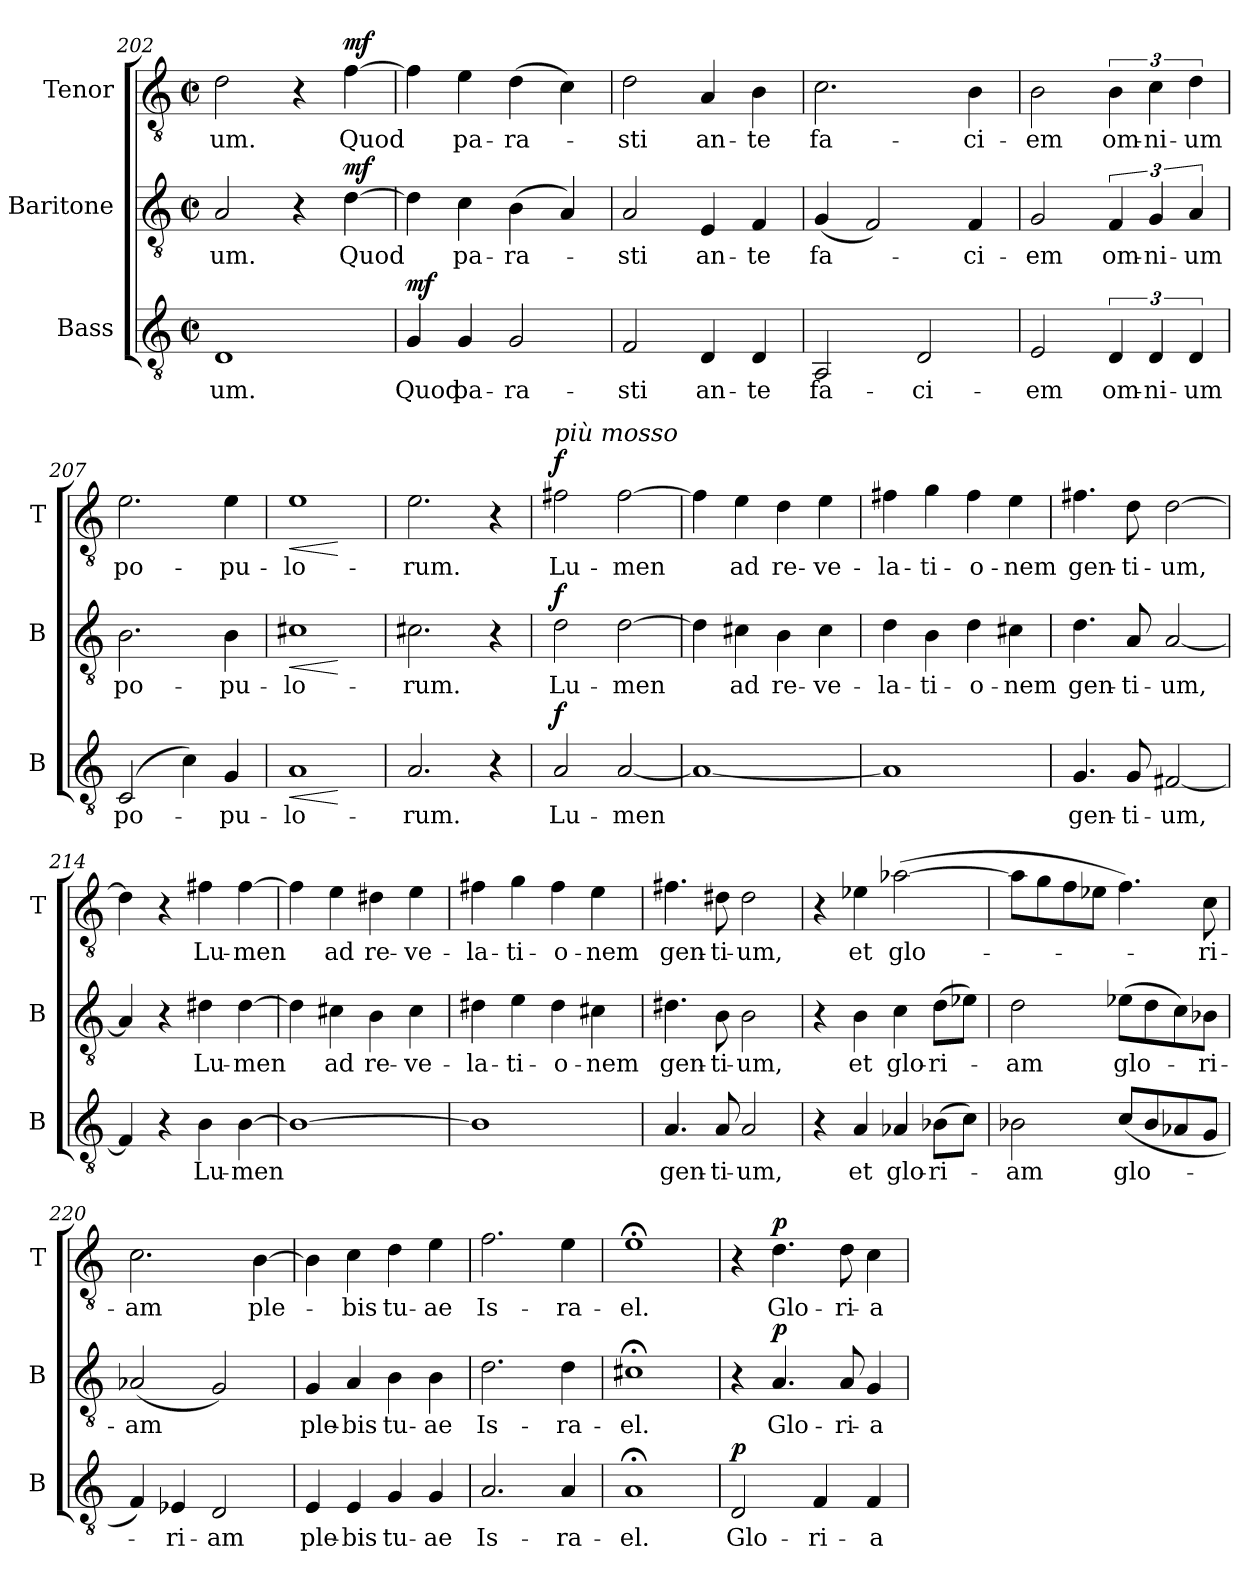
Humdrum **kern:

**kern	**text	**dynam	**kern	**text	**dynam	**kern	**text	**dynam
*part3	*part3	*part3	*part2	*part2	*part2	*part1	*part1	*part1
*staff3	*staff3	*staff3	*staff2	*staff2	*staff2	*staff1	*staff1	*staff1
*I"Bass	*	*	*I"Baritone	*	*	*I"Tenor	*	*
*I'B	*	*	*I'B	*	*	*I'T	*	*
*clefGv2	*	*	*clefGv2	*	*	*clefGv2	*	*
*k[]	*	*	*k[]	*	*	*k[]	*	*
*C:	*	*	*C:	*	*	*C:	*	*
*M2/2	*	*	*M2/2	*	*	*M2/2	*	*
*met(c|)	*	*	*met(c|)	*	*	*met(c|)	*	*
=202	=202	=202	=202	=202	=202	=202	=202	=202
!	!LO:LY:b	!	!	!LO:LY:b	!	!	!LO:LY:b	!
1D	-um.	.	2A/	-um.	.	2d\	-um.	.
.	.	.	4r	.	.	4r	.	.
!	!	!	!	!LO:LY:b	!LO:DY:a	!	!LO:LY:b	!LO:DY:a
.	.	.	[4d\	Quod	mf	[4f\	Quod	mf
=203	=203	=203	=203	=203	=203	=203	=203	=203
!	!LO:LY:b	!LO:DY:a	!	!	!	!	!	!
4G/	Quod	mf	4d\]	.	.	4f\]	.	.
!	!LO:LY:b	!	!	!LO:LY:b	!	!	!LO:LY:b	!
4G/	pa-	.	4c\	pa-	.	4e\	pa-	.
!	!LO:LY:b	!	!	!LO:LY:b	!	!	!LO:LY:b	!
2G/	-ra-	.	(>4B\	-ra-	.	(>4d\	-ra-	.
.	.	.	4A/)	.	.	4c\)	.	.
=204	=204	=204	=204	=204	=204	=204	=204	=204
!	!LO:LY:b	!	!	!LO:LY:b	!	!	!LO:LY:b	!
2F/	-sti	.	2A/	-sti	.	2d\	-sti	.
!	!LO:LY:b	!	!	!LO:LY:b	!	!	!LO:LY:b	!
4D/	an-	.	4E/	an-	.	4A/	an-	.
!	!LO:LY:b	!	!	!LO:LY:b	!	!	!LO:LY:b	!
4D/	-te	.	4F/	-te	.	4B\	-te	.
=205	=205	=205	=205	=205	=205	=205	=205	=205
!	!LO:LY:b	!	!	!LO:LY:b	!	!	!LO:LY:b	!
2AA/	fa-	.	(<4G/	fa-	.	2.c\	fa-	.
.	.	.	2F/)	.	.	.	.	.
!	!LO:LY:b	!	!	!	!	!	!	!
2D/	-ci-	.	.	.	.	.	.	.
!	!	!	!	!LO:LY:b	!	!	!LO:LY:b	!
.	.	.	4F/	-ci-	.	4B\	-ci-	.
=206	=206	=206	=206	=206	=206	=206	=206	=206
!	!LO:LY:b	!	!	!LO:LY:b	!	!	!LO:LY:b	!
2E/	-em	.	2G/	-em	.	2B\	-em	.
!	!LO:LY:b	!	!	!LO:LY:b	!	!	!LO:LY:b	!
6D/	om-	.	6F/	om-	.	6B\	om-	.
!	!LO:LY:b	!	!	!LO:LY:b	!	!	!LO:LY:b	!
6D/	-ni-	.	6G/	-ni-	.	6c\	-ni-	.
!	!LO:LY:b	!	!	!LO:LY:b	!	!	!LO:LY:b	!
6D/	-um	.	6A/	-um	.	6d\	-um	.
=207	=207	=207	=207	=207	=207	=207	=207	=207
!	!LO:LY:b	!	!	!LO:LY:b	!	!	!LO:LY:b	!
(>2C/	po-	.	2.B\	po-	.	2.e\	po-	.
4c\)	.	.	.	.	.	.	.	.
!	!LO:LY:b	!	!	!LO:LY:b	!	!	!LO:LY:b	!
4G/	-pu-	.	4B\	-pu-	.	4e\	-pu-	.
!!LO:PB:g=z
=208	=208	=208	=208	=208	=208	=208	=208	=208
!	!LO:LY:b	!LO:HP:b	!	!LO:LY:b	!LO:HP:b	!	!LO:LY:b	!LO:HP:b
1A	-lo-	<	1c#X	-lo-	<	1e	-lo-	<
.	.	[	.	.	[	.	.	[
=209	=209	=209	=209	=209	=209	=209	=209	=209
!	!LO:LY:b	!	!	!LO:LY:b	!	!	!LO:LY:b	!
2.A/	-rum.	.	2.c#X\	-rum.	.	2.e\	-rum.	.
4r	.	.	4r	.	.	4r	.	.
=210	=210	=210	=210	=210	=210	=210	=210	=210
!	!	!	!	!	!	!LO:TX:a:i:t=più mosso	!	!
!	!LO:LY:b	!LO:DY:a	!	!LO:LY:b	!LO:DY:a	!	!LO:LY:b	!LO:DY:a
2A/	Lu-	f	2d\	Lu-	f	2f#X\	Lu-	f
!	!LO:LY:b	!	!	!LO:LY:b	!	!	!LO:LY:b	!
[2A/	-men	.	[2d\	-men	.	[2f#\	-men	.
=211	=211	=211	=211	=211	=211	=211	=211	=211
1A_	.	.	4d\]	.	.	4f#\]	.	.
!	!	!	!	!LO:LY:b	!	!	!LO:LY:b	!
.	.	.	4c#X\	ad	.	4e\	ad	.
!	!	!	!	!LO:LY:b	!	!	!LO:LY:b	!
.	.	.	4B\	re-	.	4d\	re-	.
!	!	!	!	!LO:LY:b	!	!	!LO:LY:b	!
.	.	.	4c#\	-ve-	.	4e\	-ve-	.
=212	=212	=212	=212	=212	=212	=212	=212	=212
!	!	!	!	!LO:LY:b	!	!	!LO:LY:b	!
1A]	.	.	4d\	-la-	.	4f#X\	-la-	.
!	!	!	!	!LO:LY:b	!	!	!LO:LY:b	!
.	.	.	4B\	-ti-	.	4g\	-ti-	.
!	!	!	!	!LO:LY:b	!	!	!LO:LY:b	!
.	.	.	4d\	-o-	.	4f#\	-o-	.
!	!	!	!	!LO:LY:b	!	!	!LO:LY:b	!
.	.	.	4c#X\	-nem	.	4e\	-nem	.
=213	=213	=213	=213	=213	=213	=213	=213	=213
!	!LO:LY:b	!	!	!LO:LY:b	!	!	!LO:LY:b	!
4.G/	gen-	.	4.d\	gen-	.	4.f#X\	gen-	.
!	!LO:LY:b	!	!	!LO:LY:b	!	!	!LO:LY:b	!
8G/	-ti-	.	8A/	-ti-	.	8d\	-ti-	.
!	!LO:LY:b	!	!	!LO:LY:b	!	!	!LO:LY:b	!
[2F#X/	-um,	.	[2A/	-um,	.	[2d\	-um,	.
=214	=214	=214	=214	=214	=214	=214	=214	=214
4F#/]	.	.	4A/]	.	.	4d\]	.	.
4r	.	.	4r	.	.	4r	.	.
!	!LO:LY:b	!	!	!LO:LY:b	!	!	!LO:LY:b	!
4B\	Lu-	.	4d#X\	Lu-	.	4f#X\	Lu-	.
!	!LO:LY:b	!	!	!LO:LY:b	!	!	!LO:LY:b	!
[4B\	-men	.	[4d#\	-men	.	[4f#\	-men	.
!!LO:LB:g=z
=215	=215	=215	=215	=215	=215	=215	=215	=215
1B_	.	.	4d#\]	.	.	4f#\]	.	.
!	!	!	!	!LO:LY:b	!	!	!LO:LY:b	!
.	.	.	4c#X\	ad	.	4e\	ad	.
!	!	!	!	!LO:LY:b	!	!	!LO:LY:b	!
.	.	.	4B\	re-	.	4d#X\	re-	.
!	!	!	!	!LO:LY:b	!	!	!LO:LY:b	!
.	.	.	4c#\	-ve-	.	4e\	-ve-	.
=216	=216	=216	=216	=216	=216	=216	=216	=216
!	!	!	!	!LO:LY:b	!	!	!LO:LY:b	!
1B]	.	.	4d#X\	-la-	.	4f#X\	-la-	.
!	!	!	!	!LO:LY:b	!	!	!LO:LY:b	!
.	.	.	4e\	-ti-	.	4g\	-ti-	.
!	!	!	!	!LO:LY:b	!	!	!LO:LY:b	!
.	.	.	4d#\	-o-	.	4f#\	-o-	.
!	!	!	!	!LO:LY:b	!	!	!LO:LY:b	!
.	.	.	4c#X\	-nem	.	4e\	-nem	.
=217	=217	=217	=217	=217	=217	=217	=217	=217
!	!LO:LY:b	!	!	!LO:LY:b	!	!	!LO:LY:b	!
4.A/	gen-	.	4.d#X\	gen-	.	4.f#X\	gen-	.
!	!LO:LY:b	!	!	!LO:LY:b	!	!	!LO:LY:b	!
8A/	-ti-	.	8B\	-ti-	.	8d#X\	-ti-	.
!	!LO:LY:b	!	!	!LO:LY:b	!	!	!LO:LY:b	!
2A/	-um,	.	2B\	-um,	.	2d#\	-um,	.
=218	=218	=218	=218	=218	=218	=218	=218	=218
4r	.	.	4r	.	.	4r	.	.
!	!LO:LY:b	!	!	!LO:LY:b	!	!	!LO:LY:b	!
4A/	et	.	4B\	et	.	4e-X\	et	.
!	!LO:LY:b	!	!	!LO:LY:b	!	!	!LO:LY:b	!
4A-X/	glo-	.	4c\	glo-	.	(>[2a-X\	glo-	.
!	!LO:LY:b	!	!	!LO:LY:b	!	!	!	!
(>8B-X\L	-ri-	.	(>8d\L	-ri-	.	.	.	.
8c\J)	.	.	8e-X\J)	.	.	.	.	.
=219	=219	=219	=219	=219	=219	=219	=219	=219
!	!LO:LY:b	!	!	!LO:LY:b	!	!	!	!
2B-X\	-am	.	2d\	-am	.	8a-\L]	.	.
.	.	.	.	.	.	8g\	.	.
.	.	.	.	.	.	8f\	.	.
.	.	.	.	.	.	8e-X\J	.	.
!	!LO:LY:b	!	!	!LO:LY:b	!	!	!	!
(<8c/L	glo-	.	(>8e-X\L	glo-	.	4.f\)	.	.
8B-/	.	.	8d\	.	.	.	.	.
8A-X/	.	.	8c\)	.	.	.	.	.
!	!	!	!	!LO:LY:b	!	!	!LO:LY:b	!
8G/J	.	.	8B-X\J	-ri-	.	8c\	-ri-	.
=220	=220	=220	=220	=220	=220	=220	=220	=220
!	!	!	!	!LO:LY:b	!	!	!LO:LY:b	!
4F/)	.	.	(<2A-X/	-am	.	2.c\	-am	.
!	!LO:LY:b	!	!	!	!	!	!	!
4E-X/	-ri-	.	.	.	.	.	.	.
!	!LO:LY:b	!	!	!	!	!	!	!
2D/	-am	.	2G/)	.	.	.	.	.
!	!	!	!	!	!	!	!LO:LY:b	!
.	.	.	.	.	.	[4B\	ple-	.
!!LO:LB:g=z
=221	=221	=221	=221	=221	=221	=221	=221	=221
!	!LO:LY:b	!	!	!LO:LY:b	!	!	!	!
4E/	ple-	.	4G/	ple-	.	4B\]	.	.
!	!LO:LY:b	!	!	!LO:LY:b	!	!	!LO:LY:b	!
4E/	-bis	.	4A/	-bis	.	4c\	-bis	.
!	!LO:LY:b	!	!	!LO:LY:b	!	!	!LO:LY:b	!
4G/	tu-	.	4B\	tu-	.	4d\	tu-	.
!	!LO:LY:b	!	!	!LO:LY:b	!	!	!LO:LY:b	!
4G/	-ae	.	4B\	-ae	.	4e\	-ae	.
=222	=222	=222	=222	=222	=222	=222	=222	=222
!	!LO:LY:b	!	!	!LO:LY:b	!	!	!LO:LY:b	!
2.A/	Is-	.	2.d\	Is-	.	2.f\	Is-	.
!	!LO:LY:b	!	!	!LO:LY:b	!	!	!LO:LY:b	!
4A/	-ra-	.	4d\	-ra-	.	4e\	-ra-	.
=223	=223	=223	=223	=223	=223	=223	=223	=223
!	!LO:LY:b	!	!	!LO:LY:b	!	!	!LO:LY:b	!
1A;<Z	-el.	.	1c#X;<Z	-el.	.	1e;<Z	-el.	.
=224	=224	=224	=224	=224	=224	=224	=224	=224
*	*	*	*	*	*	*MM96	*	*
!	!LO:LY:b	!LO:DY:a	!	!	!	!	!	!
2D/	Glo-	p	4r	.	.	4r	.	.
!	!	!	!	!LO:LY:b	!LO:DY:a	!	!LO:LY:b	!LO:DY:a
.	.	.	4.A/	Glo-	p	4.d\	Glo-	p
!	!LO:LY:b	!	!	!	!	!	!	!
4F/	-ri-	.	.	.	.	.	.	.
!	!	!	!	!LO:LY:b	!	!	!LO:LY:b	!
.	.	.	8A/	-ri-	.	8d\	-ri-	.
!	!LO:LY:b	!	!	!LO:LY:b	!	!	!LO:LY:b	!
4F/	-a	.	4G/	-a	.	4c\	-a	.
=	=	=	=	=	=	=	=	=
*-	*-	*-	*-	*-	*-	*-	*-	*-
